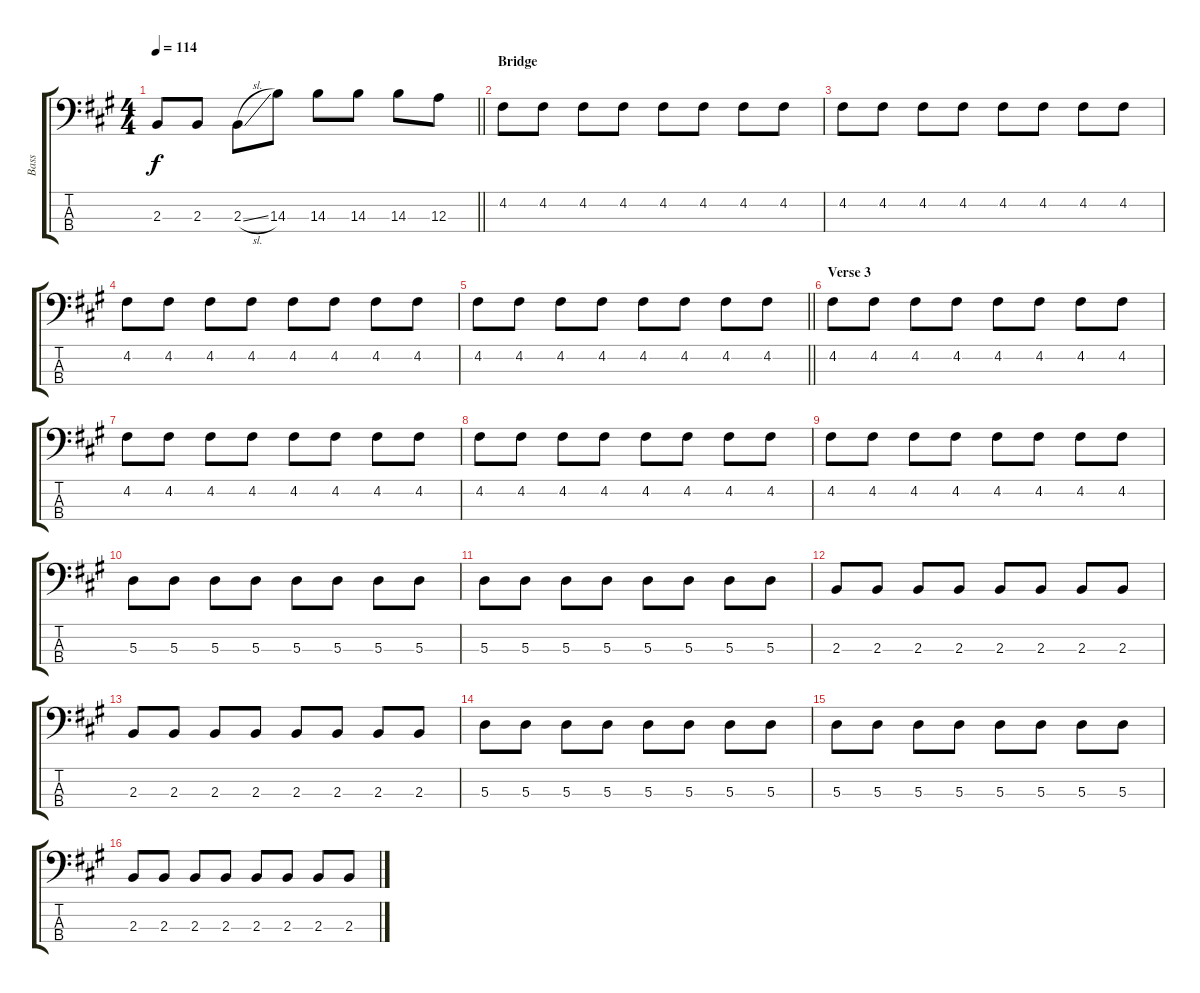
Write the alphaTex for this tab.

\track ("Bass" "Bass") {instrument electricbassfinger}
\staff {score tabs}
\tuning (G2 D2 A1 E1) {hide}
\ts (4 4)
\tempo 114
\clef f4
\barLineRight lightlight
\ks f#minor
2.3.8{dy f} 2.3.8 2.3{sl}.8 14.3.8 14.3.8 14.3.8 14.3.8 12.3.8 |
\section ("" "Bridge")
4.2.8 4.2.8 4.2.8 4.2.8 4.2.8 4.2.8 4.2.8 4.2.8 |
4.2.8 4.2.8 4.2.8 4.2.8 4.2.8 4.2.8 4.2.8 4.2.8 |
4.2.8 4.2.8 4.2.8 4.2.8 4.2.8 4.2.8 4.2.8 4.2.8 |
\barLineRight lightlight
4.2.8 4.2.8 4.2.8 4.2.8 4.2.8 4.2.8 4.2.8 4.2.8 |
\section ("" "Verse 3")
4.2.8 4.2.8 4.2.8 4.2.8 4.2.8 4.2.8 4.2.8 4.2.8 |
4.2.8 4.2.8 4.2.8 4.2.8 4.2.8 4.2.8 4.2.8 4.2.8 |
4.2.8 4.2.8 4.2.8 4.2.8 4.2.8 4.2.8 4.2.8 4.2.8 |
4.2.8 4.2.8 4.2.8 4.2.8 4.2.8 4.2.8 4.2.8 4.2.8 |
5.3.8 5.3.8 5.3.8 5.3.8 5.3.8 5.3.8 5.3.8 5.3.8 |
5.3.8 5.3.8 5.3.8 5.3.8 5.3.8 5.3.8 5.3.8 5.3.8 |
2.3.8 2.3.8 2.3.8 2.3.8 2.3.8 2.3.8 2.3.8 2.3.8 |
2.3.8 2.3.8 2.3.8 2.3.8 2.3.8 2.3.8 2.3.8 2.3.8 |
5.3.8 5.3.8 5.3.8 5.3.8 5.3.8 5.3.8 5.3.8 5.3.8 |
5.3.8 5.3.8 5.3.8 5.3.8 5.3.8 5.3.8 5.3.8 5.3.8 |
2.3.8 2.3.8 2.3.8 2.3.8 2.3.8 2.3.8 2.3.8 2.3.8
